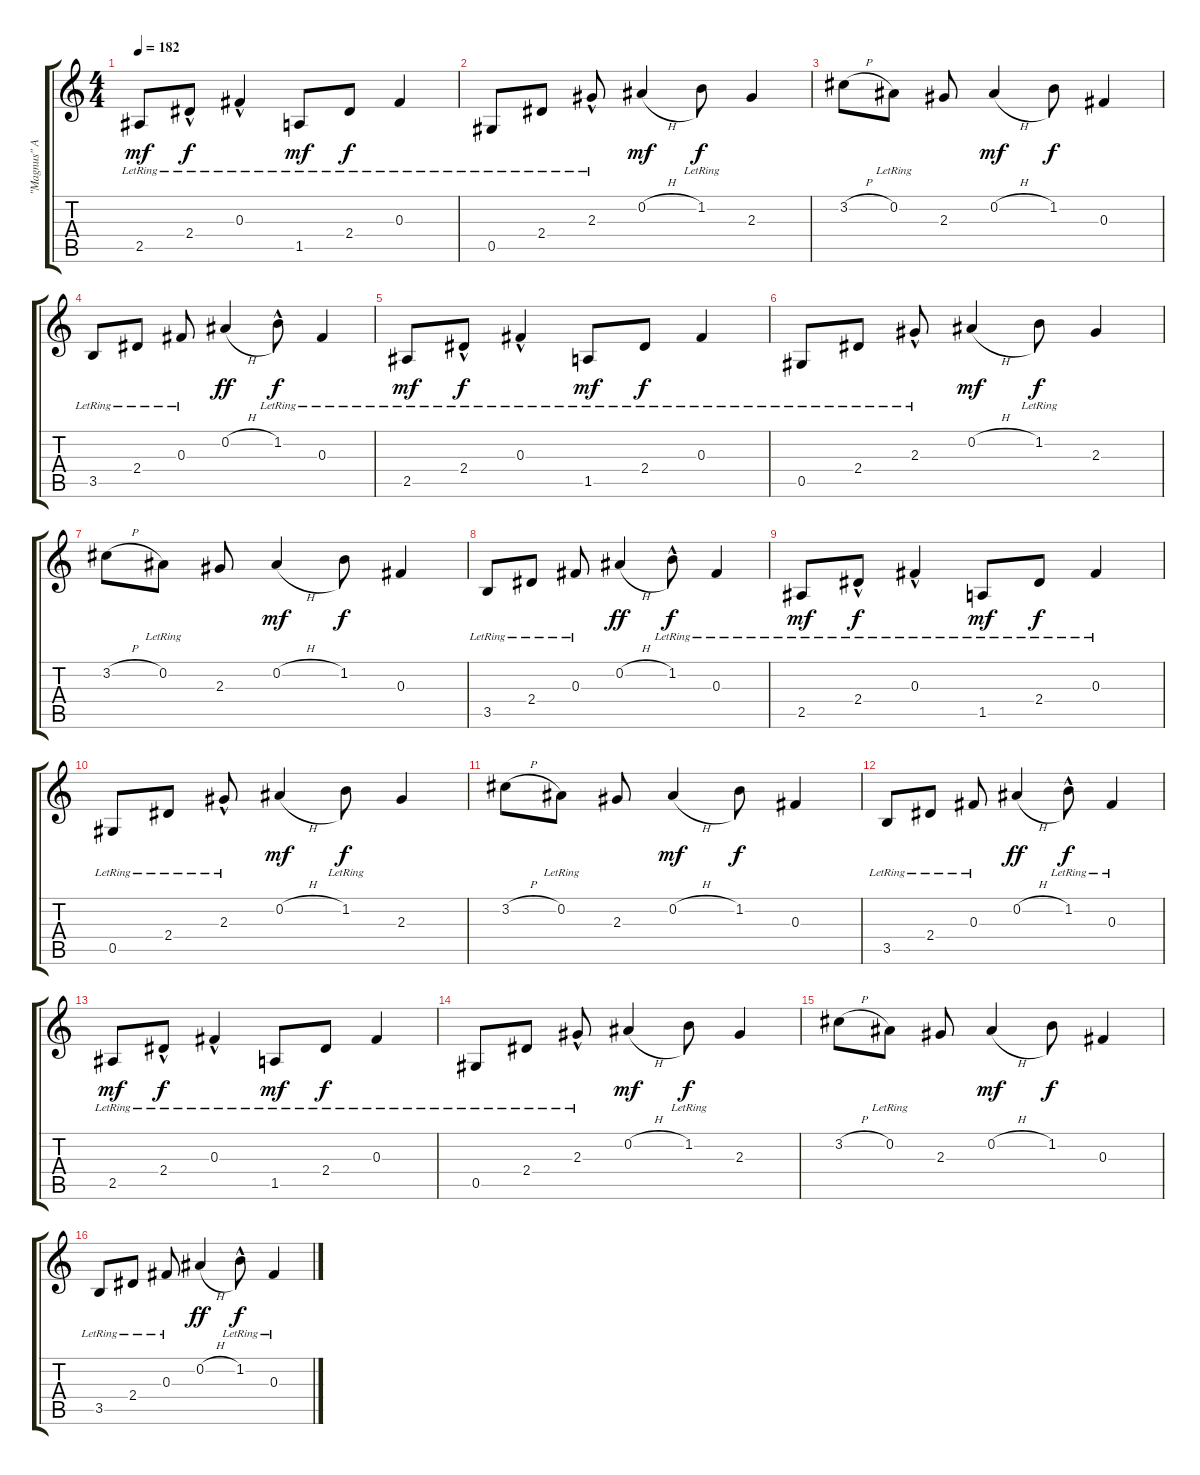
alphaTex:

\track ("\"Magnus\" Acoustic" "\"Magnus\" A") {instrument acousticguitarnylon}
\staff {score tabs}
\tuning (Eb4 Bb3 Gb3 Db3 Ab2 Eb2) {hide}
\ts (4 4)
\tempo 182
\clef g2
\ks c
2.5{lr}.8{dy mf} 2.4{hac lr}.8{dy f} 0.3{hac lr}.4 1.5{lr}.8{dy mf} 2.4{lr}.8{dy f} 0.3{lr}.4 |
0.5{lr}.8 2.4{lr}.8 2.3{hac lr}.8 0.2{h}.4{dy mf} 1.2{lr}.8{dy f} 2.3.4 |
3.2{h}.8 0.2{lr}.8 2.3.8 0.2{h}.4{dy mf} 1.2.8{dy f} 0.3.4 |
3.5{lr}.8 2.4{lr}.8 0.3{lr}.8 0.2{h}.4{dy ff} 1.2{hac lr}.8{dy f} 0.3{lr}.4 |
2.5{lr}.8{dy mf} 2.4{hac lr}.8{dy f} 0.3{hac lr}.4 1.5{lr}.8{dy mf} 2.4{lr}.8{dy f} 0.3{lr}.4 |
0.5{lr}.8 2.4{lr}.8 2.3{hac lr}.8 0.2{h}.4{dy mf} 1.2{lr}.8{dy f} 2.3.4 |
3.2{h}.8 0.2{lr}.8 2.3.8 0.2{h}.4{dy mf} 1.2.8{dy f} 0.3.4 |
3.5{lr}.8 2.4{lr}.8 0.3{lr}.8 0.2{h}.4{dy ff} 1.2{hac lr}.8{dy f} 0.3{lr}.4 |
2.5{lr}.8{dy mf} 2.4{hac lr}.8{dy f} 0.3{hac lr}.4 1.5{lr}.8{dy mf} 2.4{lr}.8{dy f} 0.3{lr}.4 |
0.5{lr}.8 2.4{lr}.8 2.3{hac lr}.8 0.2{h}.4{dy mf} 1.2{lr}.8{dy f} 2.3.4 |
3.2{h}.8 0.2{lr}.8 2.3.8 0.2{h}.4{dy mf} 1.2.8{dy f} 0.3.4 |
3.5{lr}.8 2.4{lr}.8 0.3{lr}.8 0.2{h}.4{dy ff} 1.2{hac lr}.8{dy f} 0.3{lr}.4 |
2.5{lr}.8{dy mf} 2.4{hac lr}.8{dy f} 0.3{hac lr}.4 1.5{lr}.8{dy mf} 2.4{lr}.8{dy f} 0.3{lr}.4 |
0.5{lr}.8 2.4{lr}.8 2.3{hac lr}.8 0.2{h}.4{dy mf} 1.2{lr}.8{dy f} 2.3.4 |
3.2{h}.8 0.2{lr}.8 2.3.8 0.2{h}.4{dy mf} 1.2.8{dy f} 0.3.4 |
3.5{lr}.8 2.4{lr}.8 0.3{lr}.8 0.2{h}.4{dy ff} 1.2{hac lr}.8{dy f} 0.3{lr}.4
